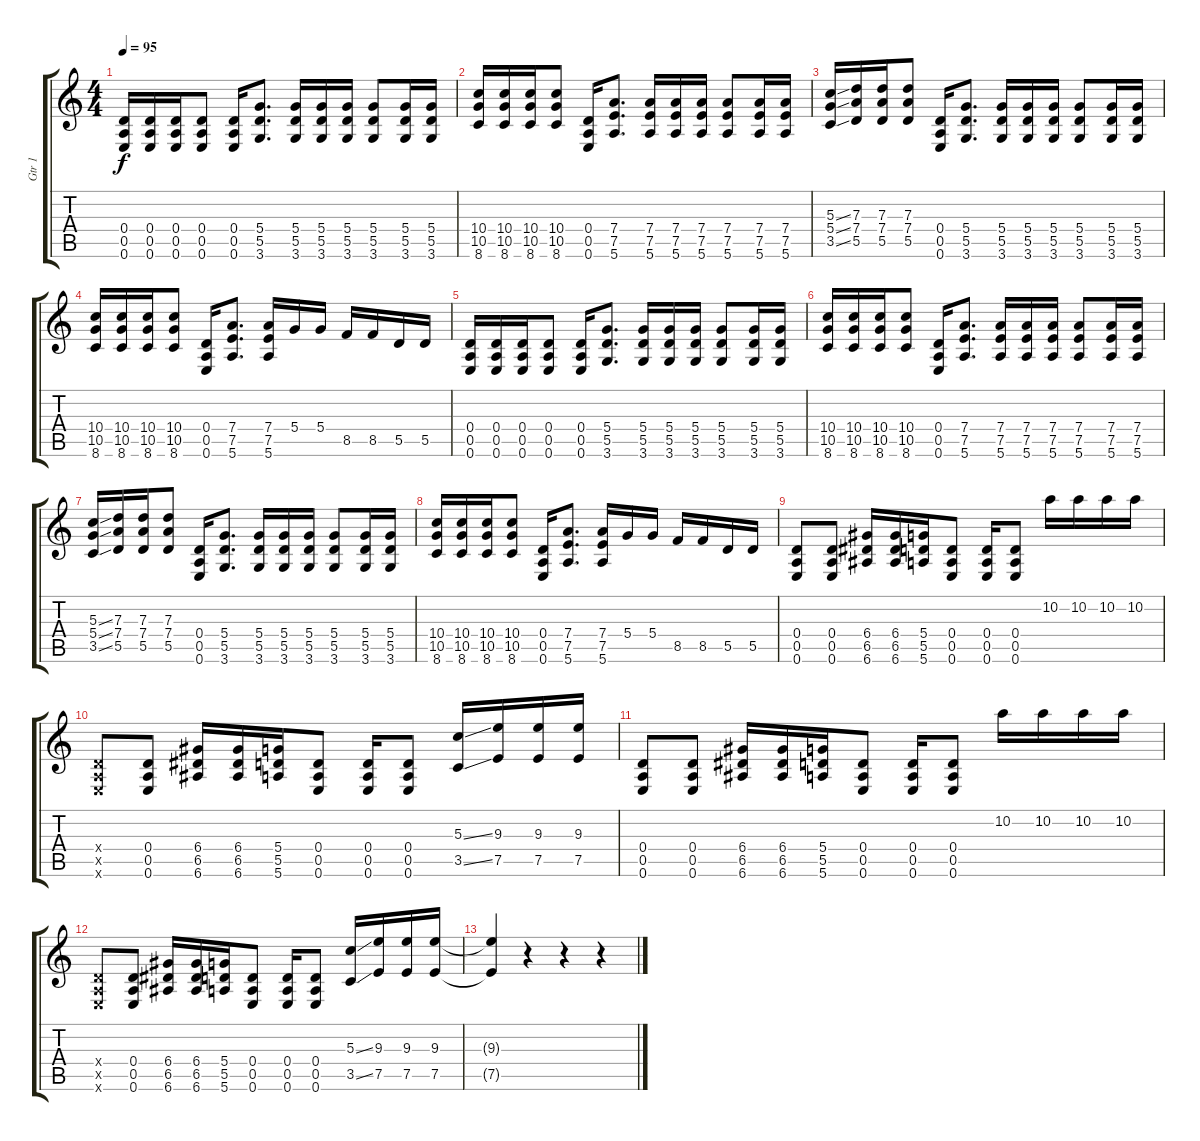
\track ("Gtr 1" "Gtr 1") {instrument distortionguitar}
\staff {score tabs}
\tuning (E4 B3 G3 D3 A2 E2) {hide}
\ts (4 4)
\tempo 95
\clef g2
\ks c
(0.4 0.5 0.6).16{dy f instrument distortionguitar} (0.4 0.5 0.6).16 (0.4 0.5 0.6).16 (0.4 0.5 0.6).8 (0.4 0.5 0.6).16 (5.4 5.5 3.6).8{d} (5.4 5.5 3.6).16 (5.4 5.5 3.6).16 (5.4 5.5 3.6).16 (5.4 5.5 3.6).8 (5.4 5.5 3.6).16 (5.4 5.5 3.6).16 |
(10.4 10.5 8.6).16 (10.4 10.5 8.6).16 (10.4 10.5 8.6).16 (10.4 10.5 8.6).8 (0.4 0.5 0.6).16 (7.4 7.5 5.6).8{d} (7.4 7.5 5.6).16 (7.4 7.5 5.6).16 (7.4 7.5 5.6).16 (7.4 7.5 5.6).8 (7.4 7.5 5.6).16 (7.4 7.5 5.6).16 |
(5.3{ss} 5.4{ss} 3.5{ss}).16 (7.3 7.4 5.5).16 (7.3 7.4 5.5).16 (7.3 7.4 5.5).8 (0.4 0.5 0.6).16 (5.4 5.5 3.6).8{d} (5.4 5.5 3.6).16 (5.4 5.5 3.6).16 (5.4 5.5 3.6).16 (5.4 5.5 3.6).8 (5.4 5.5 3.6).16 (5.4 5.5 3.6).16 |
(10.4 10.5 8.6).16 (10.4 10.5 8.6).16 (10.4 10.5 8.6).16 (10.4 10.5 8.6).8 (0.4 0.5 0.6).16 (7.4 7.5 5.6).8{d} (7.4 7.5 5.6).16 5.4.16 5.4.16 8.5.16 8.5.16 5.5.16 5.5.16 |
(0.4 0.5 0.6).16{instrument distortionguitar} (0.4 0.5 0.6).16 (0.4 0.5 0.6).16 (0.4 0.5 0.6).8 (0.4 0.5 0.6).16 (5.4 5.5 3.6).8{d} (5.4 5.5 3.6).16 (5.4 5.5 3.6).16 (5.4 5.5 3.6).16 (5.4 5.5 3.6).8 (5.4 5.5 3.6).16 (5.4 5.5 3.6).16 |
(10.4 10.5 8.6).16 (10.4 10.5 8.6).16 (10.4 10.5 8.6).16 (10.4 10.5 8.6).8 (0.4 0.5 0.6).16 (7.4 7.5 5.6).8{d} (7.4 7.5 5.6).16 (7.4 7.5 5.6).16 (7.4 7.5 5.6).16 (7.4 7.5 5.6).8 (7.4 7.5 5.6).16 (7.4 7.5 5.6).16 |
(5.3{ss} 5.4{ss} 3.5{ss}).16 (7.3 7.4 5.5).16 (7.3 7.4 5.5).16 (7.3 7.4 5.5).8 (0.4 0.5 0.6).16 (5.4 5.5 3.6).8{d} (5.4 5.5 3.6).16 (5.4 5.5 3.6).16 (5.4 5.5 3.6).16 (5.4 5.5 3.6).8 (5.4 5.5 3.6).16 (5.4 5.5 3.6).16 |
(10.4 10.5 8.6).16 (10.4 10.5 8.6).16 (10.4 10.5 8.6).16 (10.4 10.5 8.6).8 (0.4 0.5 0.6).16 (7.4 7.5 5.6).8{d} (7.4 7.5 5.6).16 5.4.16 5.4.16 8.5.16 8.5.16 5.5.16 5.5.16 |
(0.4 0.5 0.6).8 (0.4 0.5 0.6).8 (6.4 6.5 6.6).16 (6.4 6.5 6.6).16 (5.4 5.5 5.6).16 (0.4 0.5 0.6).8 (0.4 0.5 0.6).16 (0.4 0.5 0.6).8 10.2.16 10.2.16 10.2.16 10.2.16 |
(0.4{x} 0.5{x} 0.6{x}).8 (0.4 0.5 0.6).8 (6.4 6.5 6.6).16 (6.4 6.5 6.6).16 (5.4 5.5 5.6).16 (0.4 0.5 0.6).8 (0.4 0.5 0.6).16 (0.4 0.5 0.6).8 (5.3{ss} 3.5{ss}).16 (9.3 7.5).16 (9.3 7.5).16 (9.3 7.5).16 |
(0.4 0.5 0.6).8 (0.4 0.5 0.6).8 (6.4 6.5 6.6).16 (6.4 6.5 6.6).16 (5.4 5.5 5.6).16 (0.4 0.5 0.6).8 (0.4 0.5 0.6).16 (0.4 0.5 0.6).8 10.2.16 10.2.16 10.2.16 10.2.16 |
(0.4{x} 0.5{x} 0.6{x}).8 (0.4 0.5 0.6).8 (6.4 6.5 6.6).16 (6.4 6.5 6.6).16 (5.4 5.5 5.6).16 (0.4 0.5 0.6).8 (0.4 0.5 0.6).16 (0.4 0.5 0.6).8 (5.3{ss} 3.5{ss}).16 (9.3 7.5).16 (9.3 7.5).16 (9.3 7.5).16 |
(9.3{t} 7.5{t}).4 r.4 r.4 r.4
